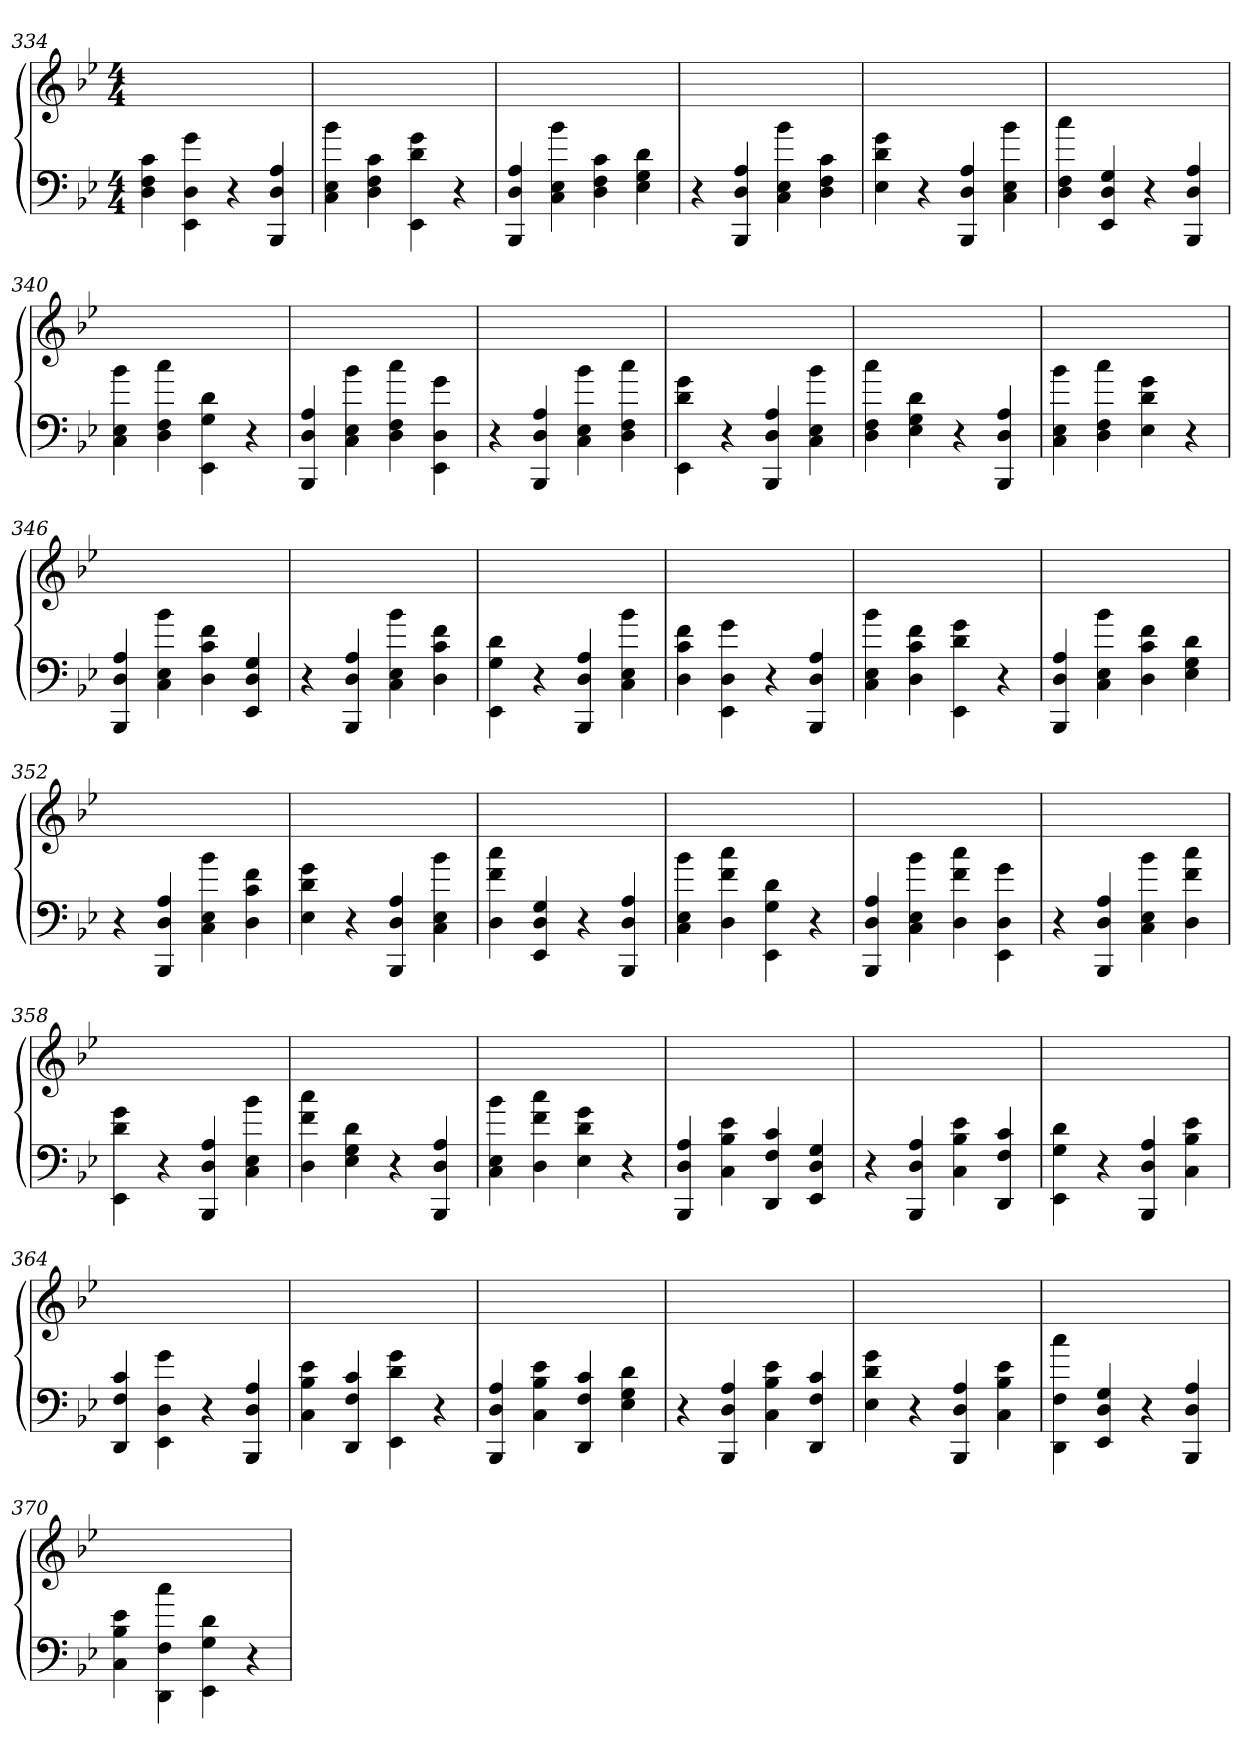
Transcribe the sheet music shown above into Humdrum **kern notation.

**kern	**kern
*part2	*part1
*staff2	*staff1
*clefF4	*clefG2
*k[b-e-]	*k[b-e-]
*B-:	*B-:
*M4/4	*M4/4
=334	=334
4D 4F 4c	1ryy
4EE- 4D 4g	.
4r	.
4BBB- 4D 4A	.
=335	=335
4C 4E- 4b-	1ryy
4D 4F 4c	.
4EE- 4d 4g	.
4r	.
=336	=336
4BBB- 4D 4A	1ryy
4C 4E- 4b-	.
4D 4F 4c	.
4E- 4G 4d	.
=337	=337
4r	1ryy
4BBB- 4D 4A	.
4C 4E- 4b-	.
4D 4F 4c	.
=338	=338
4E- 4d 4g	1ryy
4r	.
4BBB- 4D 4A	.
4C 4E- 4b-	.
=339	=339
4D 4F 4cc	1ryy
4EE- 4D 4G	.
4r	.
4BBB- 4D 4A	.
=340	=340
4C 4E- 4b-	1ryy
4D 4F 4cc	.
4EE- 4G 4d	.
4r	.
=341	=341
4BBB- 4D 4A	1ryy
4C 4E- 4b-	.
4D 4F 4cc	.
4EE- 4D 4g	.
=342	=342
4r	1ryy
4BBB- 4D 4A	.
4C 4E- 4b-	.
4D 4F 4cc	.
=343	=343
4EE- 4d 4g	1ryy
4r	.
4BBB- 4D 4A	.
4C 4E- 4b-	.
=344	=344
4D 4F 4cc	1ryy
4E- 4G 4d	.
4r	.
4BBB- 4D 4A	.
=345	=345
4C 4E- 4b-	1ryy
4D 4F 4cc	.
4E- 4d 4g	.
4r	.
=346	=346
4BBB- 4D 4A	1ryy
4C 4E- 4b-	.
4D 4c 4f	.
4EE- 4D 4G	.
=347	=347
4r	1ryy
4BBB- 4D 4A	.
4C 4E- 4b-	.
4D 4c 4f	.
=348	=348
4EE- 4G 4d	1ryy
4r	.
4BBB- 4D 4A	.
4C 4E- 4b-	.
=349	=349
4D 4c 4f	1ryy
4EE- 4D 4g	.
4r	.
4BBB- 4D 4A	.
=350	=350
4C 4E- 4b-	1ryy
4D 4c 4f	.
4EE- 4d 4g	.
4r	.
=351	=351
4BBB- 4D 4A	1ryy
4C 4E- 4b-	.
4D 4c 4f	.
4E- 4G 4d	.
=352	=352
4r	1ryy
4BBB- 4D 4A	.
4C 4E- 4b-	.
4D 4c 4f	.
=353	=353
4E- 4d 4g	1ryy
4r	.
4BBB- 4D 4A	.
4C 4E- 4b-	.
=354	=354
4D 4f 4cc	1ryy
4EE- 4D 4G	.
4r	.
4BBB- 4D 4A	.
=355	=355
4C 4E- 4b-	1ryy
4D 4f 4cc	.
4EE- 4G 4d	.
4r	.
=356	=356
4BBB- 4D 4A	1ryy
4C 4E- 4b-	.
4D 4f 4cc	.
4EE- 4D 4g	.
=357	=357
4r	1ryy
4BBB- 4D 4A	.
4C 4E- 4b-	.
4D 4f 4cc	.
=358	=358
4EE- 4d 4g	1ryy
4r	.
4BBB- 4D 4A	.
4C 4E- 4b-	.
=359	=359
4D 4f 4cc	1ryy
4E- 4G 4d	.
4r	.
4BBB- 4D 4A	.
=360	=360
4C 4E- 4b-	1ryy
4D 4f 4cc	.
4E- 4d 4g	.
4r	.
=361	=361
4BBB- 4D 4A	1ryy
4C 4B- 4e-	.
4DD 4F 4c	.
4EE- 4D 4G	.
=362	=362
4r	1ryy
4BBB- 4D 4A	.
4C 4B- 4e-	.
4DD 4F 4c	.
=363	=363
4EE- 4G 4d	1ryy
4r	.
4BBB- 4D 4A	.
4C 4B- 4e-	.
=364	=364
4DD 4F 4c	1ryy
4EE- 4D 4g	.
4r	.
4BBB- 4D 4A	.
=365	=365
4C 4B- 4e-	1ryy
4DD 4F 4c	.
4EE- 4d 4g	.
4r	.
=366	=366
4BBB- 4D 4A	1ryy
4C 4B- 4e-	.
4DD 4F 4c	.
4E- 4G 4d	.
=367	=367
4r	1ryy
4BBB- 4D 4A	.
4C 4B- 4e-	.
4DD 4F 4c	.
=368	=368
4E- 4d 4g	1ryy
4r	.
4BBB- 4D 4A	.
4C 4B- 4e-	.
=369	=369
4DD 4F 4cc	1ryy
4EE- 4D 4G	.
4r	.
4BBB- 4D 4A	.
=370	=370
4C 4B- 4e-	1ryy
4DD 4F 4cc	.
4EE- 4G 4d	.
4r	.
=	=
*-	*-
